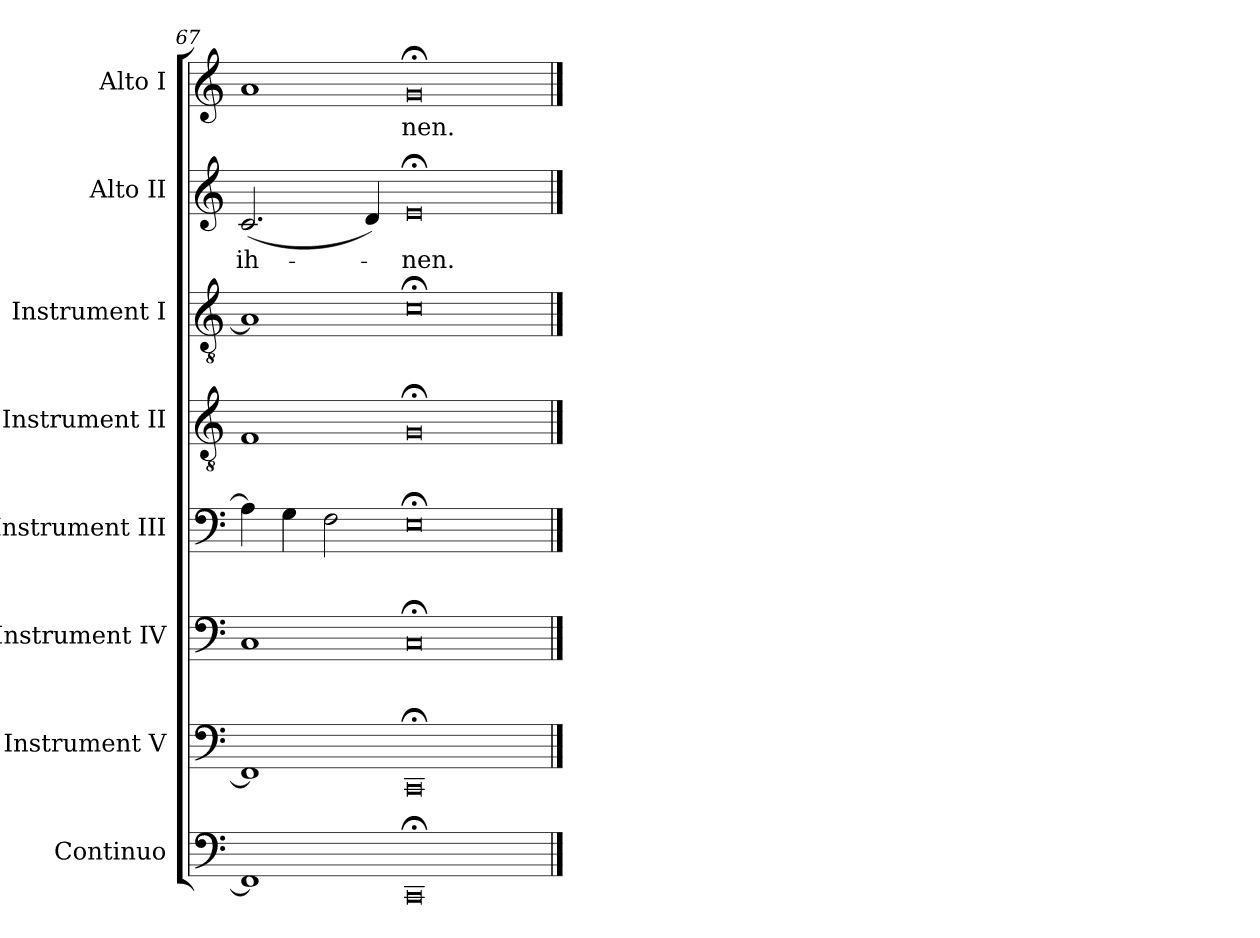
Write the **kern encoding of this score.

**kern	**kern	**kern	**kern	**kern	**kern	**kern	**text	**kern	**text
*part8	*part7	*part6	*part5	*part4	*part3	*part2	*part2	*part1	*part1
*staff8	*staff7	*staff6	*staff5	*staff4	*staff3	*staff2	*staff2	*staff1	*staff1
*I"Continuo	*I"Instrument V	*I"Instrument IV	*I"Instrument III	*I"Instrument II	*I"Instrument I	*I"Alto II	*	*I"Alto I	*
*	*I'V	*I'IV	*I'III	*I'II	*I'I	*I'A II	*	*I'A I	*
*clefF4	*clefF4	*clefF4	*clefF4	*clefGv2	*clefGv2	*clefG2	*	*clefG2	*
*k[]	*k[]	*k[]	*k[]	*k[]	*k[]	*k[]	*	*k[]	*
=67	=67	=67	=67	=67	=67	=67	=67	=67	=67
!	!	!	!	!	!	!	!LO:LY:b	!	!
1FF]	1FF]	1C	4A\]	1F	1A]	(<2.c/	ih-	1a	.
.	.	.	4G\	.	.	.	.	.	.
.	.	.	2F\	.	.	.	.	.	.
.	.	.	.	.	.	4d/)	.	.	.
!	!	!	!	!	!	!	!LO:LY:b	!	!LO:LY:b
0CC;<	0CC;<	0C;<	0E;<	0G;<	0c;<	0e;<	nen.	0g;<	nen.
==	==	==	==	==	==	==	==	==	==
*-	*-	*-	*-	*-	*-	*-	*-	*-	*-
